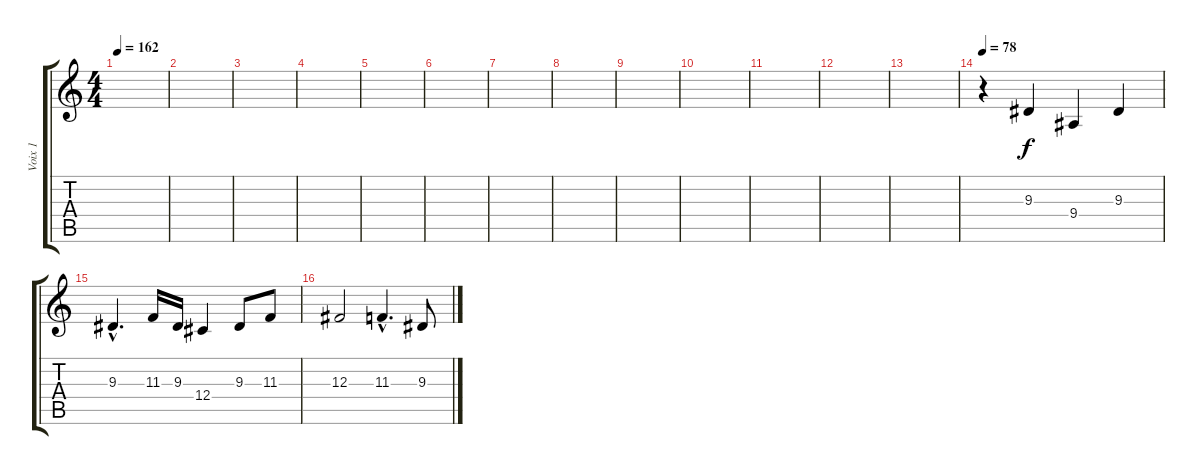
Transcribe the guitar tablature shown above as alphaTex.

\track ("Voix 1" "Voix 1") {instrument choiraahs}
\staff {score tabs}
\tuning (Eb4 Bb3 Gb3 Db3 Ab2 Eb2) {hide}
\ts (4 4)
\tempo 162
\clef g2
\ks c
|
|
|
|
|
|
|
|
|
|
|
|
|
\tempo 78
r.4 9.3.4 9.4.4 9.3.4 |
9.3{hac}.4{d} 11.3.16 9.3.16 12.4.4 9.3.8 11.3.8 |
12.3.2 11.3{hac}.4{d} 9.3.8
